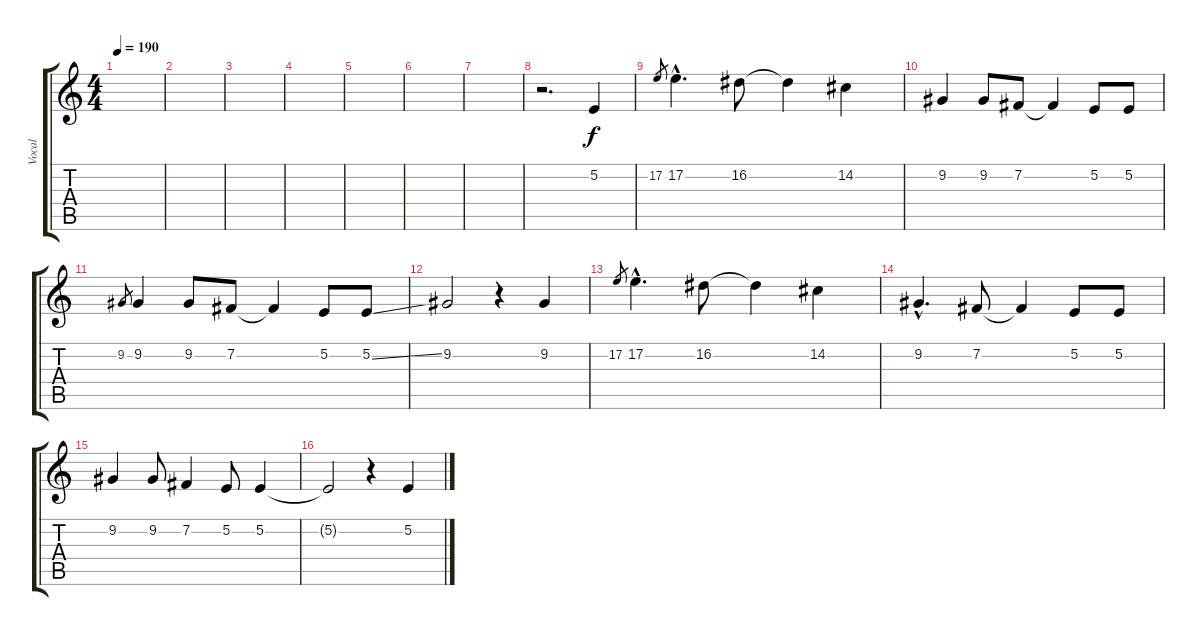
\track ("Vocal" "Vocal") {instrument bassoon}
\staff {score tabs}
\tuning (E4 B3 G3 D3 A2 E2) {hide}
\ts (4 4)
\tempo 190
\clef g2
\ks c
|
|
|
|
|
|
|
r.2{d} 5.2.4 |
17.2.8{gr} 17.2{hac}.4{d} 16.2.8 16.2{t}.4 14.2.4 |
9.2.4 9.2.8 7.2.8 7.2{t}.4 5.2.8 5.2.8 |
9.2.8{gr} 9.2.4 9.2.8 7.2.8 7.2{t}.4 5.2.8 5.2{ss}.8 |
9.2.2 r.4 9.2.4 |
17.2.8{gr} 17.2{hac}.4{d} 16.2.8 16.2{t}.4 14.2.4 |
9.2{hac}.4{d} 7.2.8 7.2{t}.4 5.2.8 5.2.8 |
9.2.4 9.2.8 7.2.4 5.2.8 5.2.4 |
5.2{t}.2 r.4 5.2.4
